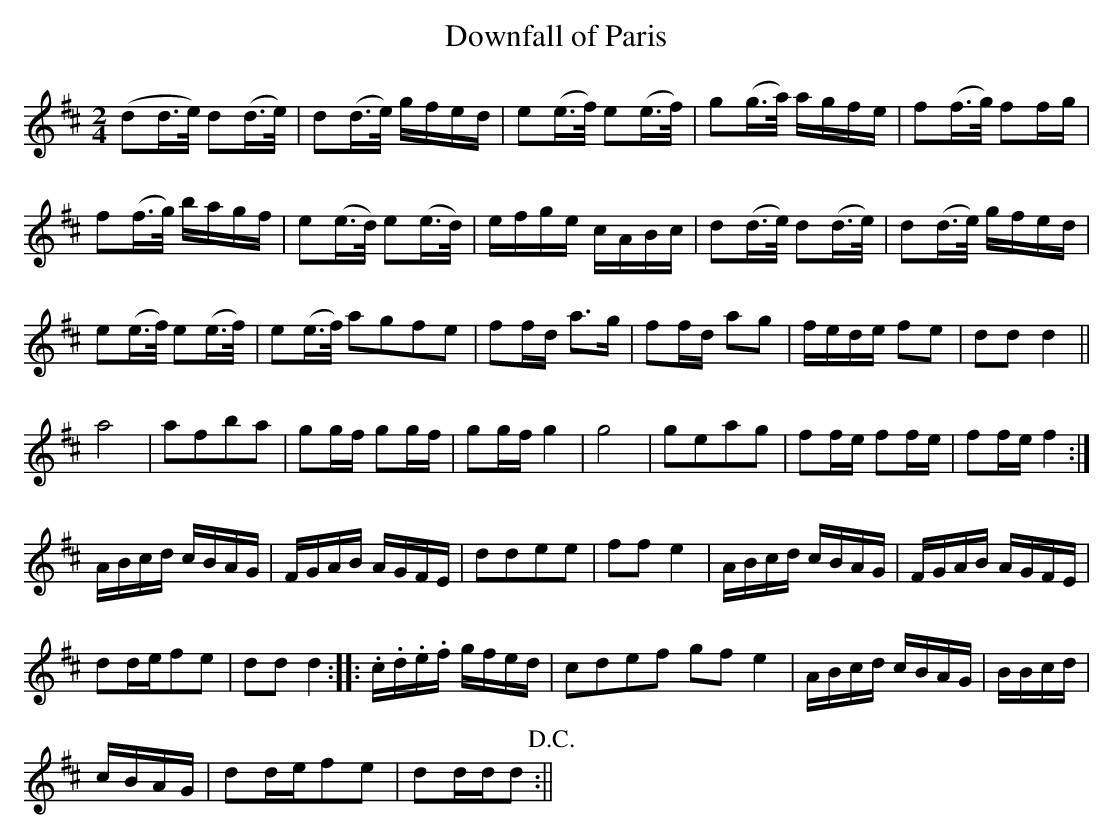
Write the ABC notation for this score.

X:1
T: Downfall of Paris
M: 2/4
L: 1/8
K: D
(dd/>e/) d(d/>e/) | d(d/>e/) g/f/e/d/ | e(e/>f/) e(e/>f/) | g(g/>a/) a/g/f/e/ |f(f/>g/) ff/g/ |
f(f/>g/) b/a/g/f/ | e(e/>d/) e(e/>d/) | e/f/g/e/ c/A/B/c/ |d(d/>e/) d(d/>e/) | d(d/>e/) g/f/e/d/ |
e(e/>f/) e(e/>f/) | e(e/>f/) agfe | ff/d/ a>g | ff/d/ ag | f/e/d/e/ fe | dd d2 ||
a4 | afba | gg/f/ gg/f/ | gg/f/ g2 | g4 | geag | ff/e/ ff/e/ | ff/e/ f2:|
A/B/c/d/ c/B/A/G/ | F/G/A/B/ A/G/F/E/ | ddee | ff e2 | A/B/c/d/ c/B/A/G/ | F/G/A/B/ A/G/F/E/ |
dd/e/fe | dd d2 :||: .c/.d/.e/.f/ g/f/e/d/ | cdef gf  e2 | A/B/c/d/ c/B/A/G/ | B/B/c/d/ |
c/B/A/G/ | dd/e/fe | dd/d/d!D.C.!:||
